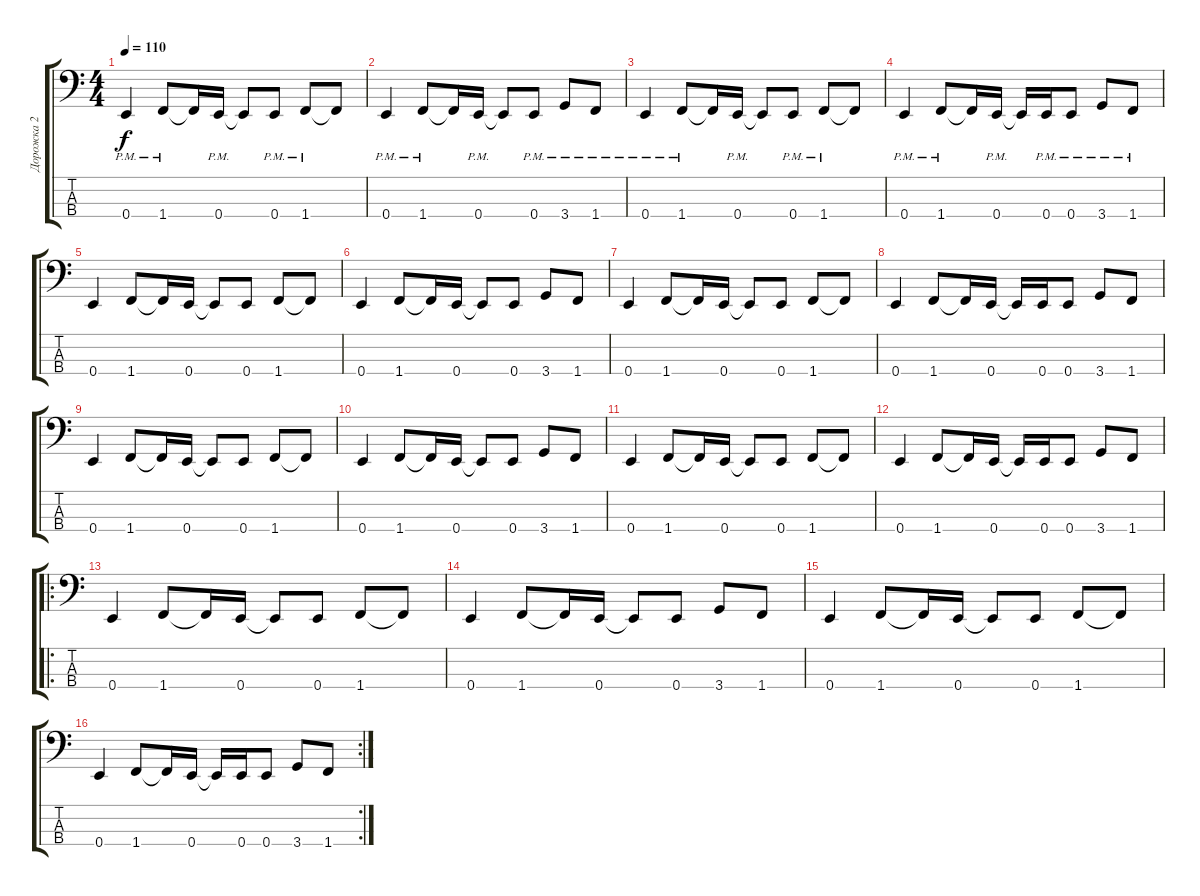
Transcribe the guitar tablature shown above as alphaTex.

\track ("Дорожка 2" "Дорожка 2") {instrument electricbasspick}
\staff {score tabs}
\tuning (G2 D2 A1 E1) {hide}
\ts (4 4)
\tempo 110
\clef f4
\ks c
0.4{pm}.4{dy f instrument electricbasspick} 1.4{pm}.8 1.4{t}.16 0.4{pm}.16 0.4{t}.8 0.4{pm}.8 1.4{pm}.8 1.4{t}.8 |
0.4{pm}.4 1.4{pm}.8 1.4{t}.16 0.4{pm}.16 0.4{t}.8 0.4{pm}.8 3.4{pm}.8 1.4{pm}.8 |
0.4{pm}.4 1.4{pm}.8 1.4{t}.16 0.4{pm}.16 0.4{t}.8 0.4{pm}.8 1.4{pm}.8 1.4{t}.8 |
0.4{pm}.4 1.4{pm}.8 1.4{t}.16 0.4{pm}.16 0.4{t}.16 0.4{pm}.16 0.4{pm}.8 3.4{pm}.8 1.4{pm}.8 |
0.4.4 1.4.8 1.4{t}.16 0.4.16 0.4{t}.8 0.4.8 1.4.8 1.4{t}.8 |
0.4.4 1.4.8 1.4{t}.16 0.4.16 0.4{t}.8 0.4.8 3.4.8 1.4.8 |
0.4.4 1.4.8 1.4{t}.16 0.4.16 0.4{t}.8 0.4.8 1.4.8 1.4{t}.8 |
0.4.4 1.4.8 1.4{t}.16 0.4.16 0.4{t}.16 0.4.16 0.4.8 3.4.8 1.4.8 |
0.4.4 1.4.8 1.4{t}.16 0.4.16 0.4{t}.8 0.4.8 1.4.8 1.4{t}.8 |
0.4.4 1.4.8 1.4{t}.16 0.4.16 0.4{t}.8 0.4.8 3.4.8 1.4.8 |
0.4.4 1.4.8 1.4{t}.16 0.4.16 0.4{t}.8 0.4.8 1.4.8 1.4{t}.8 |
0.4.4 1.4.8 1.4{t}.16 0.4.16 0.4{t}.16 0.4.16 0.4.8 3.4.8 1.4.8 |
\ro
0.4.4 1.4.8 1.4{t}.16 0.4.16 0.4{t}.8 0.4.8 1.4.8 1.4{t}.8 |
0.4.4 1.4.8 1.4{t}.16 0.4.16 0.4{t}.8 0.4.8 3.4.8 1.4.8 |
0.4.4 1.4.8 1.4{t}.16 0.4.16 0.4{t}.8 0.4.8 1.4.8 1.4{t}.8 |
\rc 2
0.4.4 1.4.8 1.4{t}.16 0.4.16 0.4{t}.16 0.4.16 0.4.8 3.4.8 1.4.8
